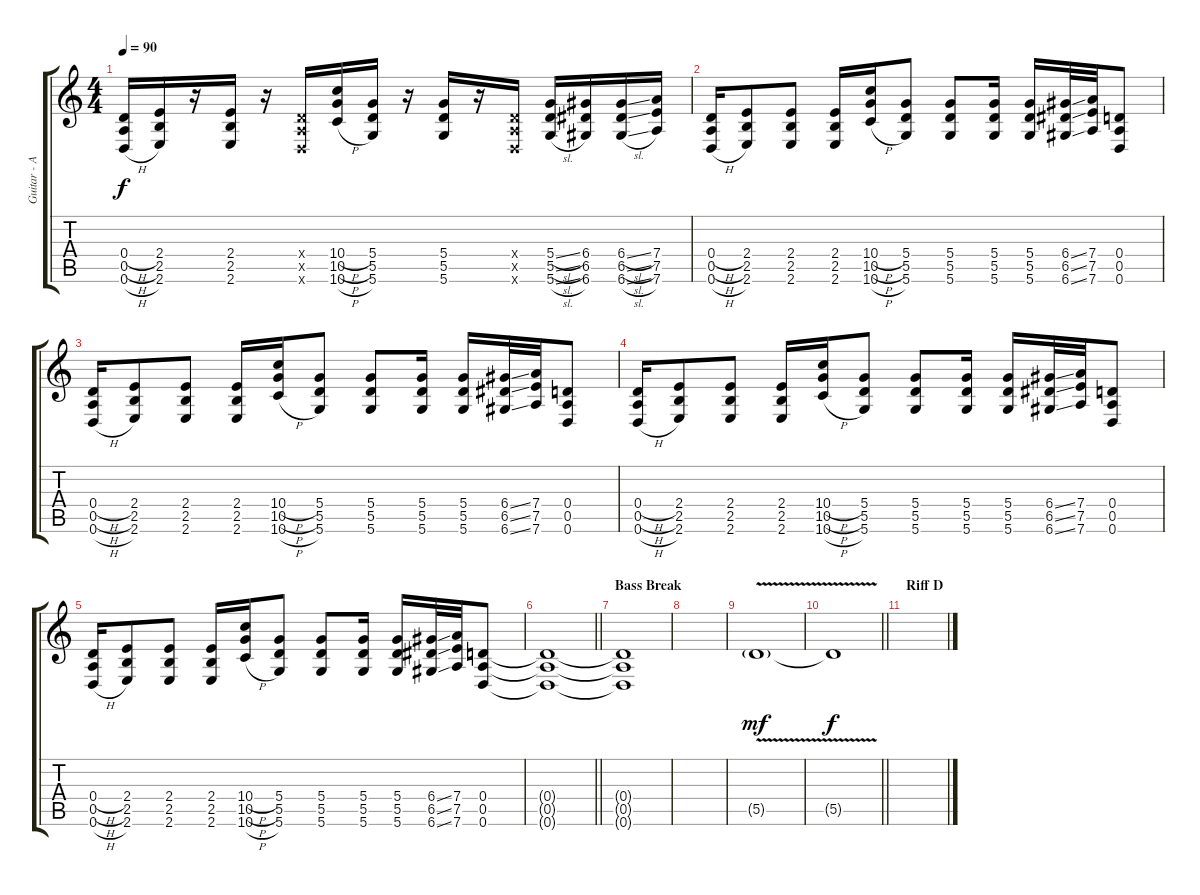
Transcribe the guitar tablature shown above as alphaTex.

\track ("Guitar - Adam Jones " "Guitar - A") {instrument distortionguitar}
\staff {score tabs}
\tuning (E4 B3 G3 D3 A2 D2) {hide}
\ts (4 4)
\tempo 90
\clef g2
\ks c
(0.4{h} 0.5{h} 0.6{h}).16{dy f} (2.4 2.5 2.6).16 r.16 (2.4 2.5 2.6).16 r.16 (0.4{x} 0.5{x} 0.6{x}).16 (10.4{h} 10.5{h} 10.6{h}).16 (5.4 5.5 5.6).16 r.16 (5.4 5.5 5.6).16 r.16 (0.4{x} 0.5{x} 0.6{x}).16 (5.4{sl} 5.5{sl} 5.6{sl}).16 (6.4 6.5 6.6).16 (6.4{sl} 6.5{sl} 6.6{sl}).16 (7.4 7.5 7.6).16 |
(0.4{h} 0.5{h} 0.6{h}).16 (2.4 2.5 2.6).8 (2.4 2.5 2.6).8 (2.4 2.5 2.6).16 (10.4{h} 10.5{h} 10.6{h}).16 (5.4 5.5 5.6).8 (5.4 5.5 5.6).8 (5.4 5.5 5.6).16 (5.4 5.5 5.6).16 (6.4{ss} 6.5{ss} 6.6{ss}).32 (7.4 7.5 7.6).32 (0.4 0.5 0.6).8 |
(0.4{h} 0.5{h} 0.6{h}).16 (2.4 2.5 2.6).8 (2.4 2.5 2.6).8 (2.4 2.5 2.6).16 (10.4{h} 10.5{h} 10.6{h}).16 (5.4 5.5 5.6).8 (5.4 5.5 5.6).8 (5.4 5.5 5.6).16 (5.4 5.5 5.6).16 (6.4{ss} 6.5{ss} 6.6{ss}).32 (7.4 7.5 7.6).32 (0.4 0.5 0.6).8 |
(0.4{h} 0.5{h} 0.6{h}).16 (2.4 2.5 2.6).8 (2.4 2.5 2.6).8 (2.4 2.5 2.6).16 (10.4{h} 10.5{h} 10.6{h}).16 (5.4 5.5 5.6).8 (5.4 5.5 5.6).8 (5.4 5.5 5.6).16 (5.4 5.5 5.6).16 (6.4{ss} 6.5{ss} 6.6{ss}).32 (7.4 7.5 7.6).32 (0.4 0.5 0.6).8 |
(0.4{h} 0.5{h} 0.6{h}).16 (2.4 2.5 2.6).8 (2.4 2.5 2.6).8 (2.4 2.5 2.6).16 (10.4{h} 10.5{h} 10.6{h}).16 (5.4 5.5 5.6).8 (5.4 5.5 5.6).8 (5.4 5.5 5.6).16 (5.4 5.5 5.6).16 (6.4{ss} 6.5{ss} 6.6{ss}).32 (7.4 7.5 7.6).32 (0.4 0.5 0.6).8 |
\barLineRight lightlight
(0.4{t} 0.5{t} 0.6{t}).1{volume 0} |
\section ("" "Bass Break")
(0.4{t} 0.5{t} 0.6{t}).1 |
|
5.5{v g}.1{dy mf volume 13} |
\barLineRight lightlight
5.5{t}.1{dy f} |
\section ("" "Riff D")
